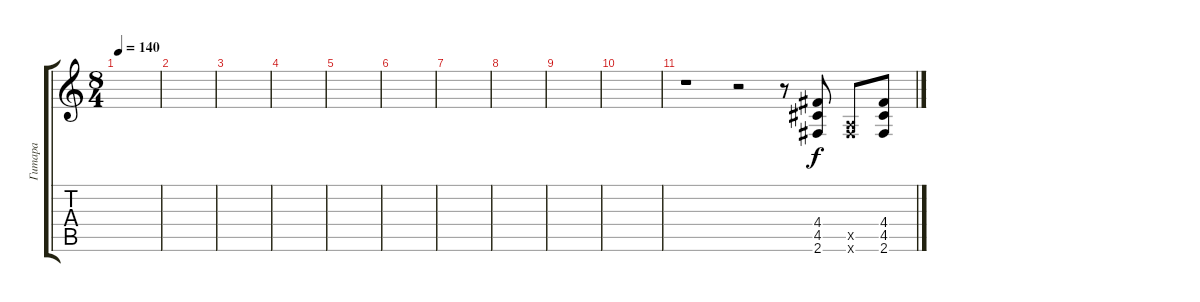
\track ("Гитара" "Гитара") {instrument distortionguitar}
\staff {score tabs}
\tuning (E4 B3 G3 D3 A2 E2) {hide}
\ts (8 4)
\tempo 140
\clef g2
\ks c
|
|
|
|
|
|
|
|
|
|
r.1 r.2 r.8 (4.4 4.5 2.6).8{dy f} (0.5{x} 2.6{x}).8 (4.4 4.5 2.6).8
